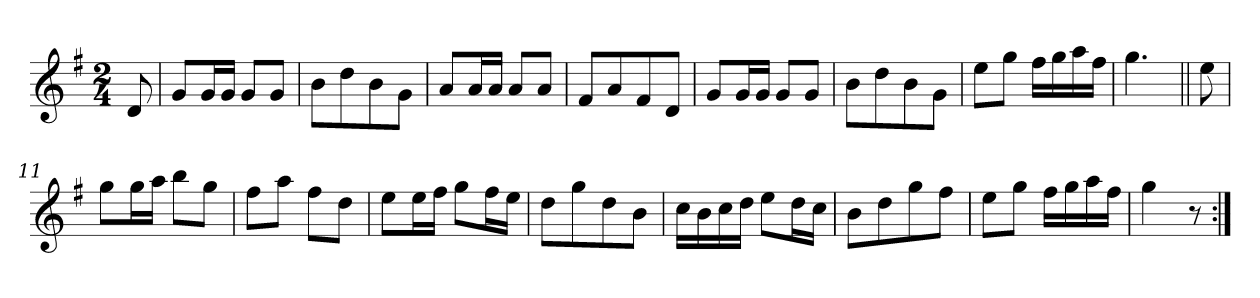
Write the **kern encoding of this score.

**kern
*part1
*staff1
*clefG2
*k[f#]
*G:
*M2/4
=1
8d/
=2
8g/L
16g/L
16g/JJ
8g/L
8g/J
=3
8b\L
8dd\
8b\
8g\J
=4
8a/L
16a/L
16a/JJ
8a/L
8a/J
=5
8f#/L
8a/
8f#/
8d/J
=6
8g/L
16g/L
16g/JJ
8g/L
8g/J
=7
8b\L
8dd\
8b\
8g\J
=8
8ee\L
8gg\J
16ff#\LL
16gg\
16aa\
16ff#\JJ
=9
4.gg\
=10||
8ee\
=11
8gg\L
16gg\L
16aa\JJ
8bb\L
8gg\J
!!LO:LB:g=z
=12
8ff#\L
8aa\J
8ff#\L
8dd\J
=13
8ee\L
16ee\L
16ff#\JJ
8gg\L
16ff#\L
16ee\JJ
=14
8dd\L
8gg\
8dd\
8b\J
=15
16cc\LL
16b\
16cc\
16dd\JJ
8ee\L
16dd\L
16cc\JJ
=16
8b\L
8dd\
8gg\
8ff#\J
=17
8ee\L
8gg\J
16ff#\LL
16gg\
16aa\
16ff#\JJ
=18
4gg\
8r
=:|!
*-
